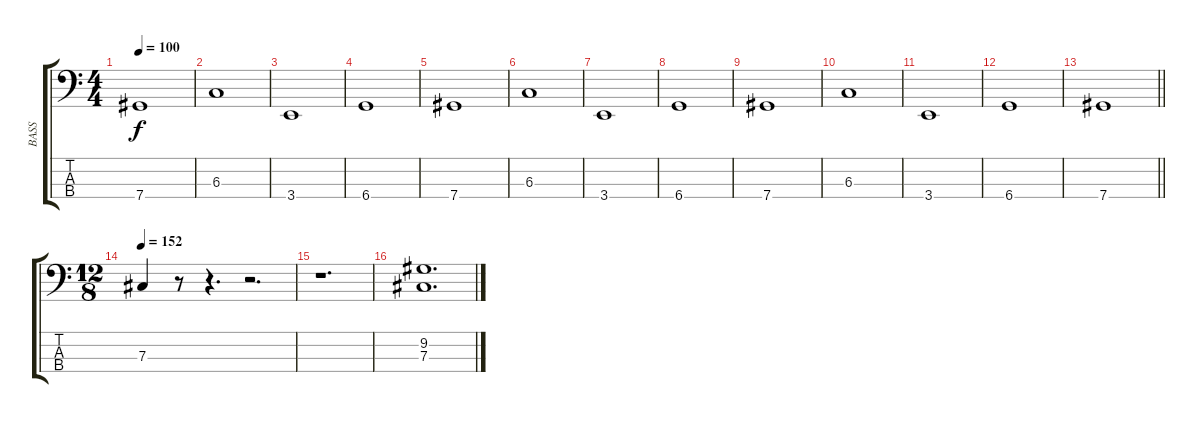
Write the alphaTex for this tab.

\track ("BASS" "BASS") {instrument electricbasspick}
\staff {score tabs}
\tuning (E2 B1 Gb1 Db1) {hide}
\ts (4 4)
\tempo 100
\clef f4
\ks c
7.4.1{dy f} |
6.3.1 |
3.4.1 |
6.4.1 |
7.4.1 |
6.3.1 |
3.4.1 |
6.4.1 |
7.4.1 |
6.3.1 |
3.4.1 |
6.4.1 |
\barLineRight lightlight
7.4.1 |
\ts (12 8)
\tempo 152
7.3.4 r.8 r.4{d} r.2{d} |
r.1{d} |
(9.2 7.3).1{d}
